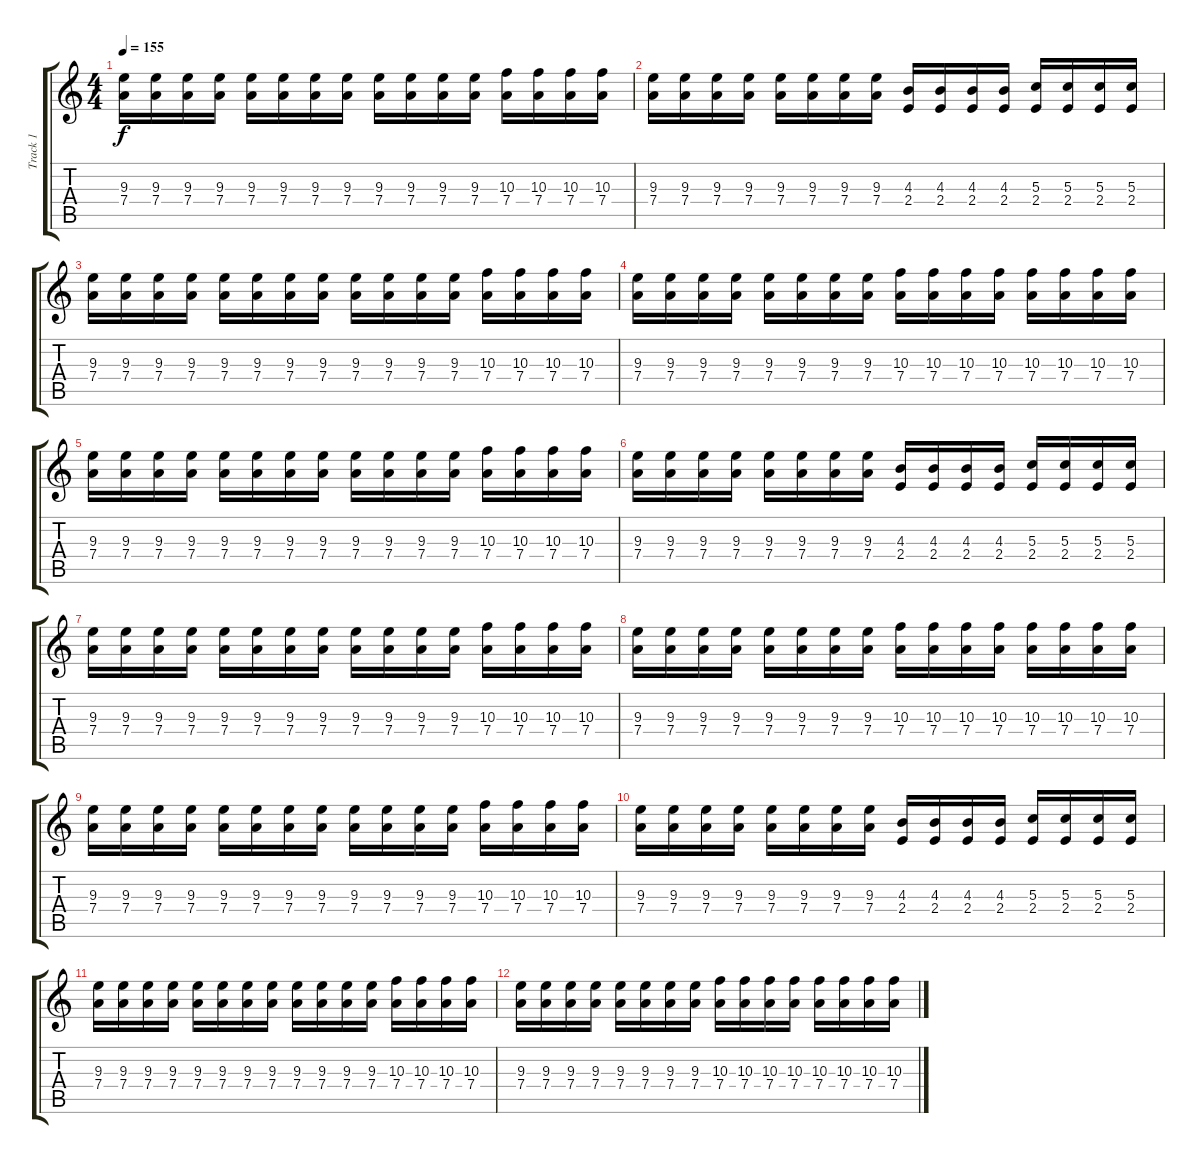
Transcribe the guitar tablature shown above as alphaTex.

\track ("Track 1" "Track 1") {instrument distortionguitar}
\staff {score tabs}
\tuning (E4 B3 G3 D3 A2 E2) {hide}
\ts (4 4)
\tempo 155
\clef g2
\ks c
(9.3 7.4).16{dy f} (9.3 7.4).16 (9.3 7.4).16 (9.3 7.4).16 (9.3 7.4).16 (9.3 7.4).16 (9.3 7.4).16 (9.3 7.4).16 (9.3 7.4).16 (9.3 7.4).16 (9.3 7.4).16 (9.3 7.4).16 (10.3 7.4).16 (10.3 7.4).16 (10.3 7.4).16 (10.3 7.4).16 |
(9.3 7.4).16 (9.3 7.4).16 (9.3 7.4).16 (9.3 7.4).16 (9.3 7.4).16 (9.3 7.4).16 (9.3 7.4).16 (9.3 7.4).16 (4.3 2.4).16 (4.3 2.4).16 (4.3 2.4).16 (4.3 2.4).16 (5.3 2.4).16 (5.3 2.4).16 (5.3 2.4).16 (5.3 2.4).16 |
(9.3 7.4).16 (9.3 7.4).16 (9.3 7.4).16 (9.3 7.4).16 (9.3 7.4).16 (9.3 7.4).16 (9.3 7.4).16 (9.3 7.4).16 (9.3 7.4).16 (9.3 7.4).16 (9.3 7.4).16 (9.3 7.4).16 (10.3 7.4).16 (10.3 7.4).16 (10.3 7.4).16 (10.3 7.4).16 |
(9.3 7.4).16 (9.3 7.4).16 (9.3 7.4).16 (9.3 7.4).16 (9.3 7.4).16 (9.3 7.4).16 (9.3 7.4).16 (9.3 7.4).16 (10.3 7.4).16 (10.3 7.4).16 (10.3 7.4).16 (10.3 7.4).16 (10.3 7.4).16 (10.3 7.4).16 (10.3 7.4).16 (10.3 7.4).16 |
(9.3 7.4).16 (9.3 7.4).16 (9.3 7.4).16 (9.3 7.4).16 (9.3 7.4).16 (9.3 7.4).16 (9.3 7.4).16 (9.3 7.4).16 (9.3 7.4).16 (9.3 7.4).16 (9.3 7.4).16 (9.3 7.4).16 (10.3 7.4).16 (10.3 7.4).16 (10.3 7.4).16 (10.3 7.4).16 |
(9.3 7.4).16 (9.3 7.4).16 (9.3 7.4).16 (9.3 7.4).16 (9.3 7.4).16 (9.3 7.4).16 (9.3 7.4).16 (9.3 7.4).16 (4.3 2.4).16 (4.3 2.4).16 (4.3 2.4).16 (4.3 2.4).16 (5.3 2.4).16 (5.3 2.4).16 (5.3 2.4).16 (5.3 2.4).16 |
(9.3 7.4).16 (9.3 7.4).16 (9.3 7.4).16 (9.3 7.4).16 (9.3 7.4).16 (9.3 7.4).16 (9.3 7.4).16 (9.3 7.4).16 (9.3 7.4).16 (9.3 7.4).16 (9.3 7.4).16 (9.3 7.4).16 (10.3 7.4).16 (10.3 7.4).16 (10.3 7.4).16 (10.3 7.4).16 |
(9.3 7.4).16 (9.3 7.4).16 (9.3 7.4).16 (9.3 7.4).16 (9.3 7.4).16 (9.3 7.4).16 (9.3 7.4).16 (9.3 7.4).16 (10.3 7.4).16 (10.3 7.4).16 (10.3 7.4).16 (10.3 7.4).16 (10.3 7.4).16 (10.3 7.4).16 (10.3 7.4).16 (10.3 7.4).16 |
(9.3 7.4).16 (9.3 7.4).16 (9.3 7.4).16 (9.3 7.4).16 (9.3 7.4).16 (9.3 7.4).16 (9.3 7.4).16 (9.3 7.4).16 (9.3 7.4).16 (9.3 7.4).16 (9.3 7.4).16 (9.3 7.4).16 (10.3 7.4).16 (10.3 7.4).16 (10.3 7.4).16 (10.3 7.4).16 |
(9.3 7.4).16 (9.3 7.4).16 (9.3 7.4).16 (9.3 7.4).16 (9.3 7.4).16 (9.3 7.4).16 (9.3 7.4).16 (9.3 7.4).16 (4.3 2.4).16 (4.3 2.4).16 (4.3 2.4).16 (4.3 2.4).16 (5.3 2.4).16 (5.3 2.4).16 (5.3 2.4).16 (5.3 2.4).16 |
(9.3 7.4).16 (9.3 7.4).16 (9.3 7.4).16 (9.3 7.4).16 (9.3 7.4).16 (9.3 7.4).16 (9.3 7.4).16 (9.3 7.4).16 (9.3 7.4).16 (9.3 7.4).16 (9.3 7.4).16 (9.3 7.4).16 (10.3 7.4).16 (10.3 7.4).16 (10.3 7.4).16 (10.3 7.4).16 |
(9.3 7.4).16 (9.3 7.4).16 (9.3 7.4).16 (9.3 7.4).16 (9.3 7.4).16 (9.3 7.4).16 (9.3 7.4).16 (9.3 7.4).16 (10.3 7.4).16 (10.3 7.4).16 (10.3 7.4).16 (10.3 7.4).16 (10.3 7.4).16 (10.3 7.4).16 (10.3 7.4).16 (10.3 7.4).16
